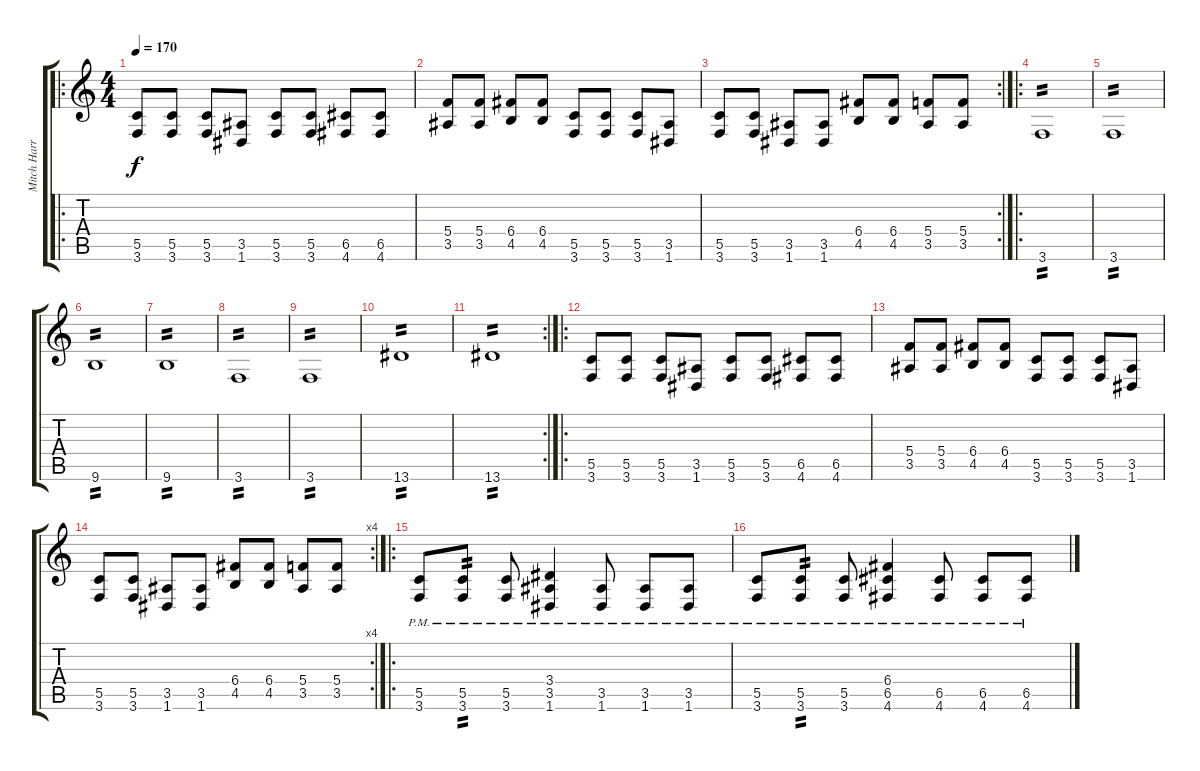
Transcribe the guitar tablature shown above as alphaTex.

\track ("Mitch Harris" "Mitch Harr") {instrument distortionguitar}
\staff {score tabs}
\tuning (D4 A3 F3 C3 G2 D2) {hide}
\ro
\ts (4 4)
\tempo 170
\clef g2
\ks c
(5.5 3.6).8{dy f} (5.5 3.6).8 (5.5 3.6).8 (3.5 1.6).8 (5.5 3.6).8 (5.5 3.6).8 (6.5 4.6).8 (6.5 4.6).8 |
(5.4 3.5).8 (5.4 3.5).8 (6.4 4.5).8 (6.4 4.5).8 (5.5 3.6).8 (5.5 3.6).8 (5.5 3.6).8 (3.5 1.6).8 |
\rc 2
(5.5 3.6).8 (5.5 3.6).8 (3.5 1.6).8 (3.5 1.6).8 (6.4 4.5).8 (6.4 4.5).8 (5.4 3.5).8 (5.4 3.5).8 |
\ro
3.6.1{tp 2} |
3.6.1{tp 2} |
9.6.1{tp 2} |
9.6.1{tp 2} |
3.6.1{tp 2} |
3.6.1{tp 2} |
13.6.1{tp 2} |
\rc 2
13.6.1{tp 2} |
\ro
(5.5 3.6).8 (5.5 3.6).8 (5.5 3.6).8 (3.5 1.6).8 (5.5 3.6).8 (5.5 3.6).8 (6.5 4.6).8 (6.5 4.6).8 |
(5.4 3.5).8 (5.4 3.5).8 (6.4 4.5).8 (6.4 4.5).8 (5.5 3.6).8 (5.5 3.6).8 (5.5 3.6).8 (3.5 1.6).8 |
\rc 4
(5.5 3.6).8 (5.5 3.6).8 (3.5 1.6).8 (3.5 1.6).8 (6.4 4.5).8 (6.4 4.5).8 (5.4 3.5).8 (5.4 3.5).8 |
\ro
(5.5{pm} 3.6{pm}).8 (5.5{pm} 3.6).8{tp 2} (5.5{pm} 3.6{pm}).8 (3.4 3.5{pm} 1.6).4 (3.5{pm} 1.6{pm}).8 (3.5{pm} 1.6{pm}).8 (3.5{pm} 1.6{pm}).8 |
(5.5{pm} 3.6{pm}).8 (5.5{pm} 3.6).8{tp 2} (5.5{pm} 3.6{pm}).8 (6.4 6.5{pm} 4.6).4 (6.5{pm} 4.6{pm}).8 (6.5{pm} 4.6{pm}).8 (6.5{pm} 4.6{pm}).8
